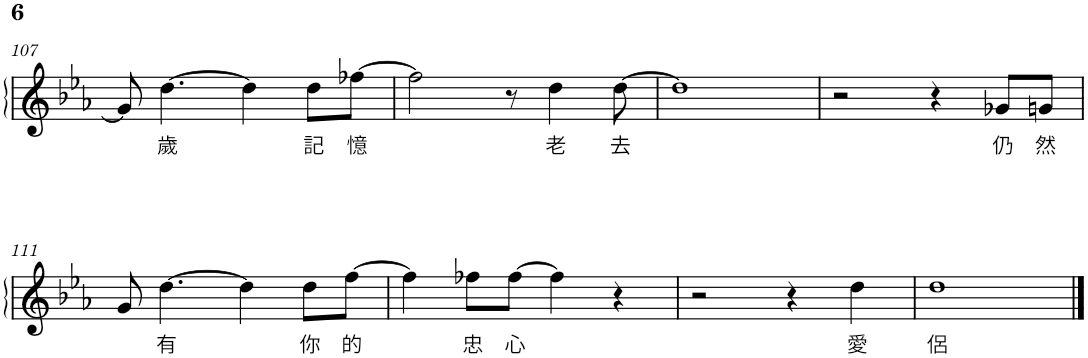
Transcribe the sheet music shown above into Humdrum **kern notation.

**kern	**text
*part1	*part1
*staff1	*staff1
*I"Piano	*
*I'Pno	*
!!LO:PB:g=z
*clefG2	*
*k[b-e-a-]	*
*M4/4	*
*met(c)	*
=107	=107
8g/]	.
!	!LO:LY:b
[>4.dd\	歲
4dd\]	.
!	!LO:LY:b
8dd\L	記
!	!LO:LY:b
[>8ff-X\J	憶
=108	=108
2ff-\]	.
8r	.
!	!LO:LY:b
4dd\	老
!	!LO:LY:b
[>8dd\	去
=109	=109
1dd]	.
=110	=110
2r	.
4r	.
!	!LO:LY:b
8g-X/L	仍
!	!LO:LY:b
8gn/J	然
!!LO:LB:g=z
=111	=111
8g/	.
!	!LO:LY:b
[>4.dd\	有
4dd\]	.
!	!LO:LY:b
8dd\L	你
!	!LO:LY:b
[>8ff\J	的
=112	=112
4ff\]	.
!	!LO:LY:b
8ff-X\L	忠
!	!LO:LY:b
[>8ff-\J	心
4ff-\]	.
4r	.
=113	=113
2r	.
4r	.
!	!LO:LY:b
4dd\	愛
=114	=114
!	!LO:LY:b
1dd	侶
==	==
*-	*-
